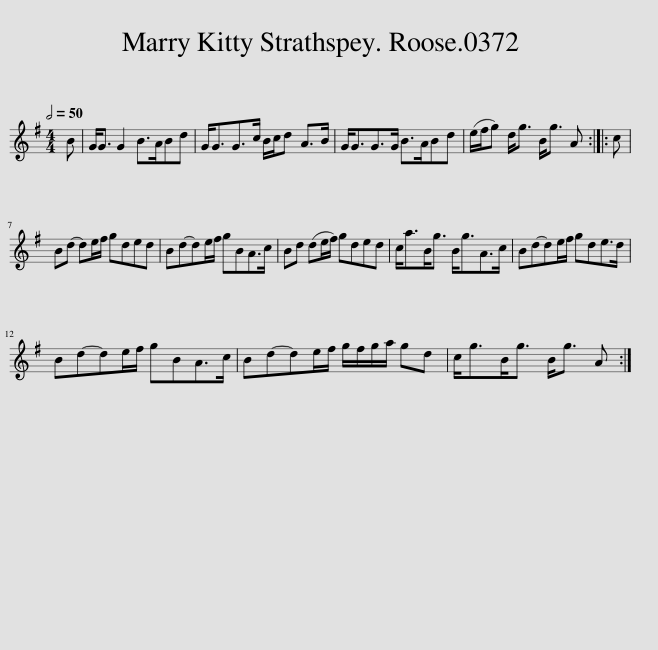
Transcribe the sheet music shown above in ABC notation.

X:1
L:1/8
Q:1/2=50
M:4/4
I:linebreak $
K:G
V:1 treble
V:1
 B | G<G G2 B>ABd | G<GG>c B/c/d A>B | G<GG>G B>ABd | (e/f/g) d<g B<g A :: %5
 c |$ B(d d)e/f/ gded | Bd-de/f/ gBA>c | Bd (de/f/) gded | c<aB<g B<gA>c | %10
 Bd-de/f/ gde>d |$ Bd-de/f/ gBA>c | Bd-de/f/ g/f/g/a/ gd | c<gB<g B<g A :| %14
